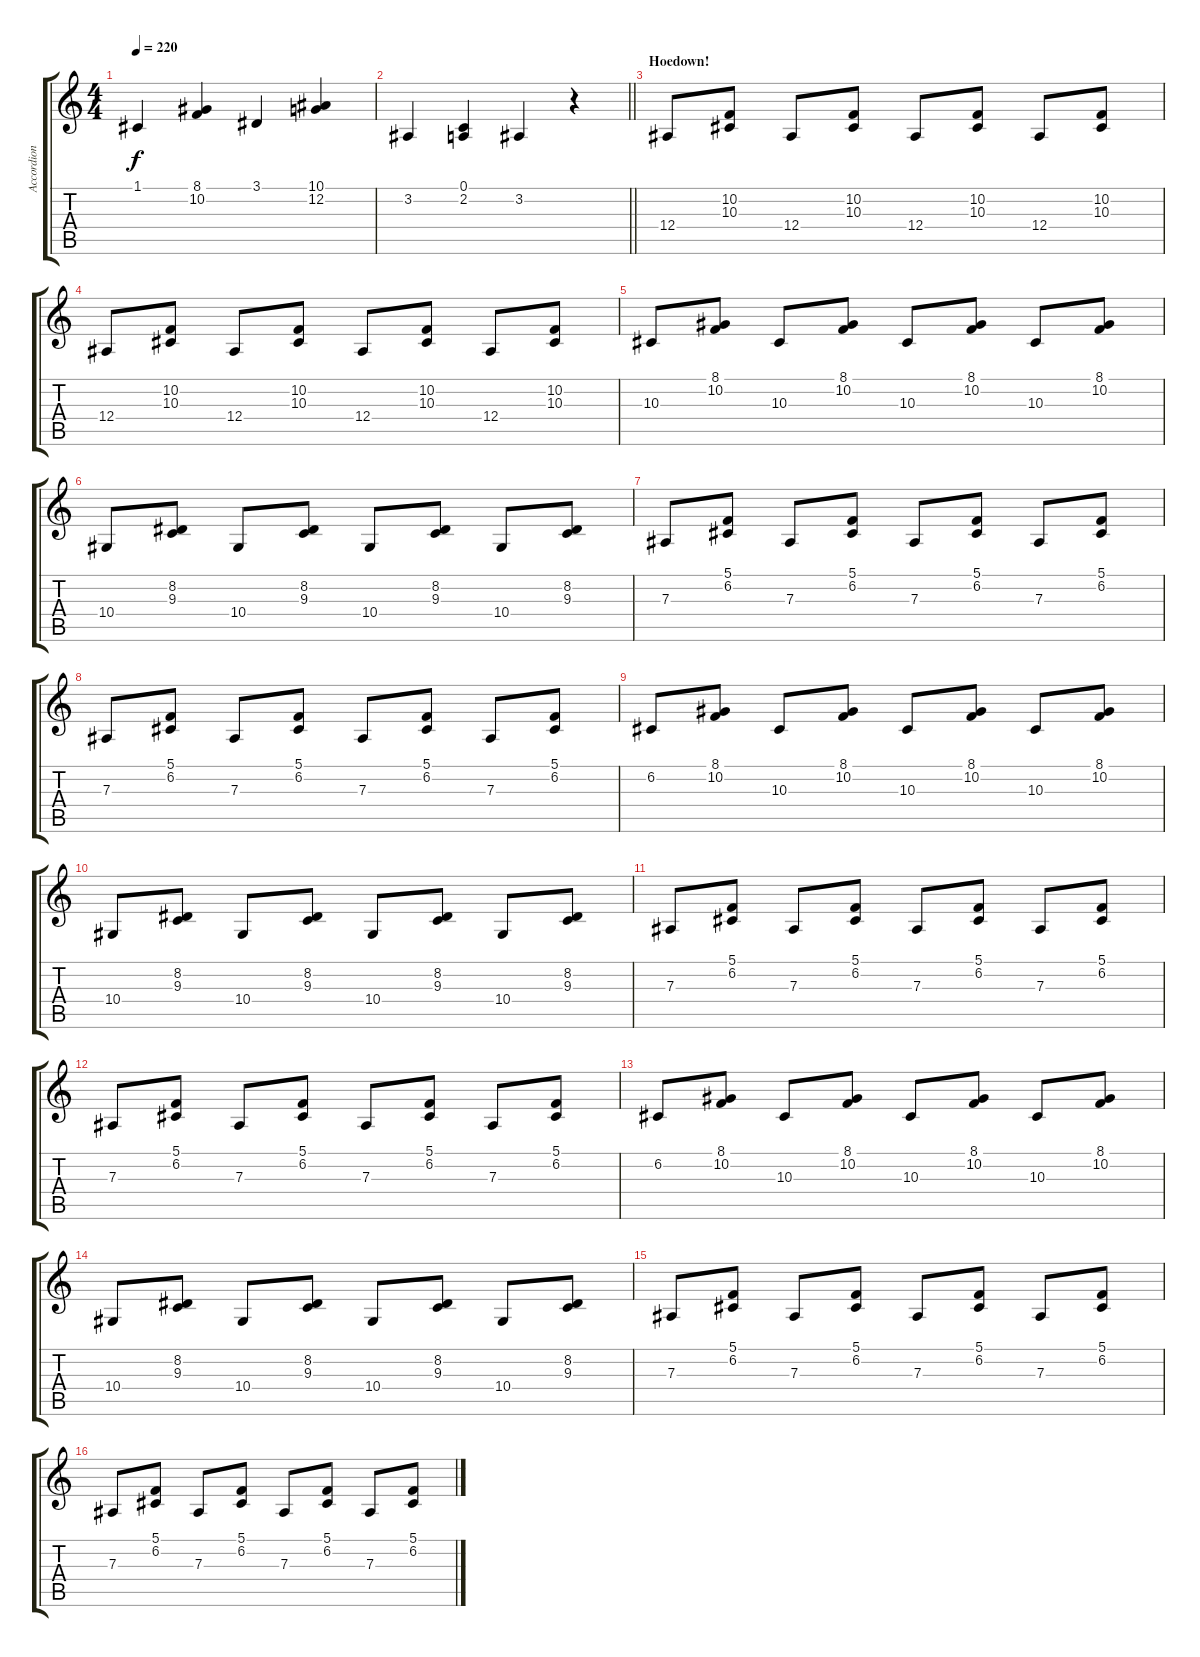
\track ("Accordion LH" "Accordion ") {instrument accordion}
\staff {score tabs}
\tuning (C4 G3 Eb3 Bb2 F2 C2) {hide}
\ts (4 4)
\tempo 220
\clef g2
\ks c
1.1.4{dy f} (8.1 10.2).4 3.1.4 (10.1 12.2).4 |
\barLineRight lightlight
3.2.4 (0.1 2.2).4 3.2.4 r.4 |
\section ("" "Hoedown!")
12.4.8 (10.2 10.3).8 12.4.8 (10.2 10.3).8 12.4.8 (10.2 10.3).8 12.4.8 (10.2 10.3).8 |
12.4.8 (10.2 10.3).8 12.4.8 (10.2 10.3).8 12.4.8 (10.2 10.3).8 12.4.8 (10.2 10.3).8 |
10.3.8 (8.1 10.2).8 10.3.8 (8.1 10.2).8 10.3.8 (8.1 10.2).8 10.3.8 (8.1 10.2).8 |
10.4.8 (8.2 9.3).8 10.4.8 (8.2 9.3).8 10.4.8 (8.2 9.3).8 10.4.8 (8.2 9.3).8 |
7.3.8 (5.1 6.2).8 7.3.8 (5.1 6.2).8 7.3.8 (5.1 6.2).8 7.3.8 (5.1 6.2).8 |
7.3.8 (5.1 6.2).8 7.3.8 (5.1 6.2).8 7.3.8 (5.1 6.2).8 7.3.8 (5.1 6.2).8 |
6.2.8 (8.1 10.2).8 10.3.8 (8.1 10.2).8 10.3.8 (8.1 10.2).8 10.3.8 (8.1 10.2).8 |
10.4.8 (8.2 9.3).8 10.4.8 (8.2 9.3).8 10.4.8 (8.2 9.3).8 10.4.8 (8.2 9.3).8 |
7.3.8 (5.1 6.2).8 7.3.8 (5.1 6.2).8 7.3.8 (5.1 6.2).8 7.3.8 (5.1 6.2).8 |
7.3.8 (5.1 6.2).8 7.3.8 (5.1 6.2).8 7.3.8 (5.1 6.2).8 7.3.8 (5.1 6.2).8 |
6.2.8 (8.1 10.2).8 10.3.8 (8.1 10.2).8 10.3.8 (8.1 10.2).8 10.3.8 (8.1 10.2).8 |
10.4.8 (8.2 9.3).8 10.4.8 (8.2 9.3).8 10.4.8 (8.2 9.3).8 10.4.8 (8.2 9.3).8 |
7.3.8 (5.1 6.2).8 7.3.8 (5.1 6.2).8 7.3.8 (5.1 6.2).8 7.3.8 (5.1 6.2).8 |
7.3.8 (5.1 6.2).8 7.3.8 (5.1 6.2).8 7.3.8 (5.1 6.2).8 7.3.8 (5.1 6.2).8
